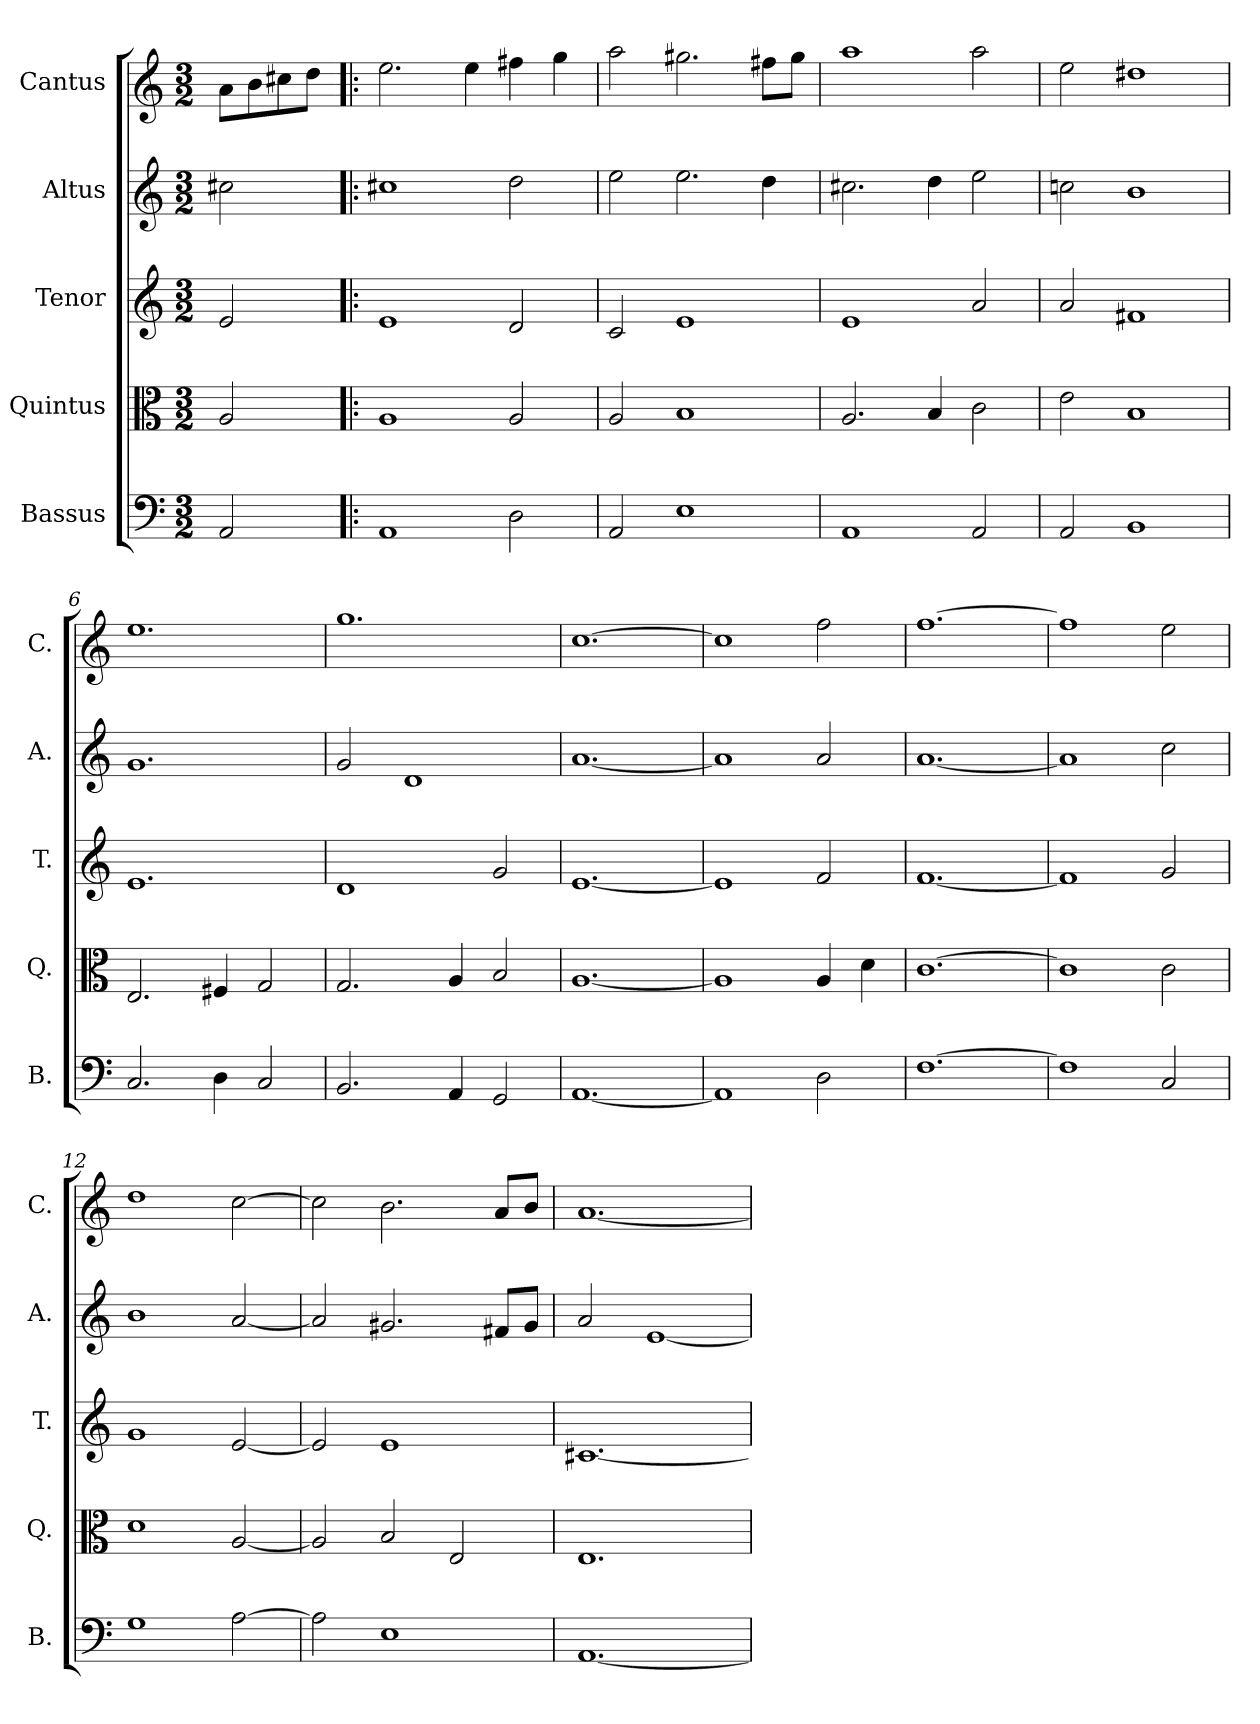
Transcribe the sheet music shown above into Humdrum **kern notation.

**kern	**kern	**kern	**kern	**kern
*part5	*part4	*part3	*part2	*part1
*staff5	*staff4	*staff3	*staff2	*staff1
*I"Bassus	*I"Quintus	*I"Tenor	*I"Altus	*I"Cantus
*I'B.	*I'Q.	*I'T.	*I'A.	*I'C.
*clefF4	*clefC3	*clefG2	*clefG2	*clefG2
*k[]	*k[]	*k[]	*k[]	*k[]
*C:	*C:	*C:	*C:	*C:
*M3/2	*M3/2	*M3/2	*M3/2	*M3/2
=1	=1	=1	=1	=1
2AA/	2A/	2e/	2cc#X\	8a\L
.	.	.	.	8b\
.	.	.	.	8cc#X\
.	.	.	.	8dd\J
=2!|:	=2!|:	=2!|:	=2!|:	=2!|:
1AA/	1A/	1e/	1cc#X\	2.ee\
.	.	.	.	4ee\
2D\	2A/	2d/	2dd\	4ff#X\
.	.	.	.	4gg\
=3	=3	=3	=3	=3
2AA/	2A/	2c/	2ee\	2aa\
1E\	1B/	1e/	2.ee\	2.gg#X\
.	.	.	4dd\	8ff#X\L
.	.	.	.	8gg#\J
=4	=4	=4	=4	=4
1AA/	2.A/	1e/	2.cc#X\	1aa\
.	4B/	.	4dd\	.
2AA/	2c\	2a/	2ee\	2aa\
=5	=5	=5	=5	=5
2AA/	2e\	2a/	2ccn\	2ee\
1BB/	1B/	1f#X/	1b\	1dd#X\
=6	=6	=6	=6	=6
2.C/	2.E/	1.e/	1.g/	1.ee\
4D\	4F#X/	.	.	.
2C/	2G/	.	.	.
=7	=7	=7	=7	=7
2.BB/	2.G/	1d/	2g/	1.gg\
.	.	.	1d/	.
4AA/	4A/	.	.	.
2GG/	2B/	2g/	.	.
=8	=8	=8	=8	=8
[1.AA/	[1.A/	[1.e/	[1.a/	[1.cc\
=9	=9	=9	=9	=9
1AA/]	1A/]	1e/]	1a/]	1cc\]
2D\	4A/	2f/	2a/	2ff\
.	4d\	.	.	.
=10	=10	=10	=10	=10
[1.F\	[1.c\	[1.f/	[1.a/	[1.ff\
=11	=11	=11	=11	=11
1F\]	1c\]	1f/]	1a/]	1ff\]
2C/	2c\	2g/	2cc\	2ee\
!!LO:LB:g=z
=12	=12	=12	=12	=12
1G\	1d\	1g/	1b\	1dd\
[2A\	[2A/	[2e/	[2a/	[2cc\
=13	=13	=13	=13	=13
2A\]	2A/]	2e/]	2a/]	2cc\]
1E\	2B/	1e/	2.g#X/	2.b\
.	2E/	.	.	.
.	.	.	8f#X/L	8a/L
.	.	.	8g#/J	8b/J
=14	=14	=14	=14	=14
[1.AA/	1.E/	[1.c#X/	2a/	[1.a/
.	.	.	[1e/	.
=	=	=	=	=
*-	*-	*-	*-	*-
